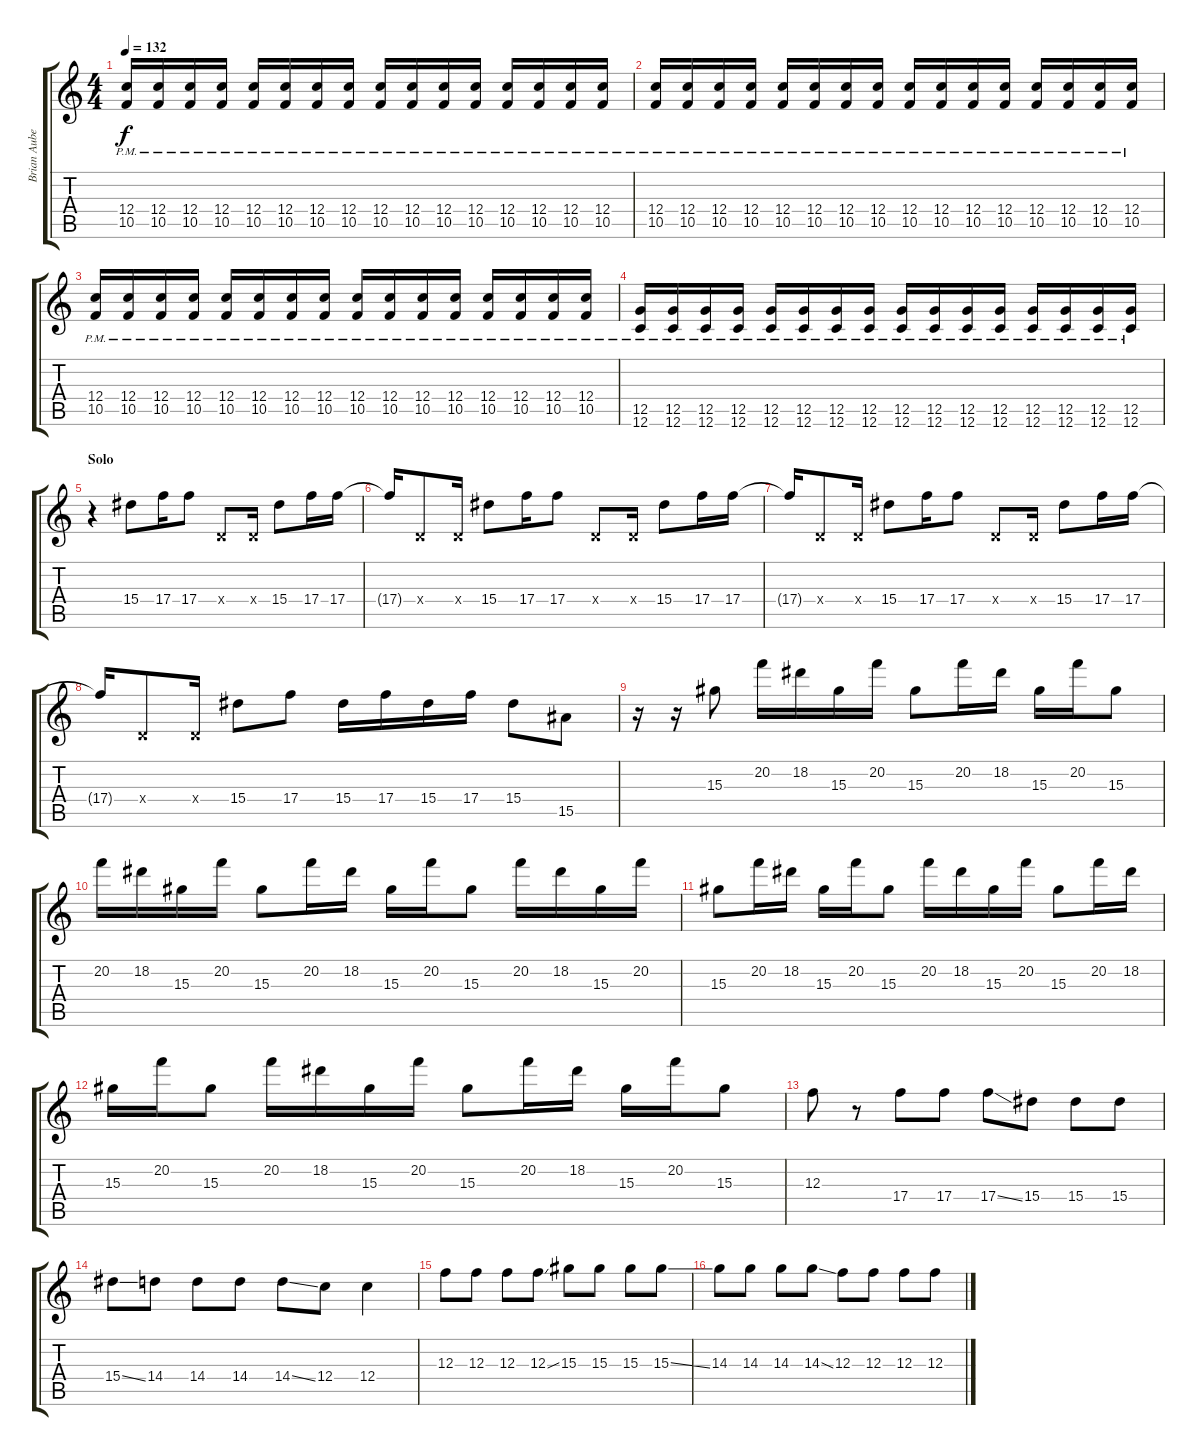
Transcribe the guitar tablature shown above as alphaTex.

\track ("Brian Aubert (Distortion)" "Brian Aube") {instrument distortionguitar}
\staff {score tabs}
\tuning (D4 A3 F3 C3 G2 C2) {hide}
\ts (4 4)
\tempo 132
\clef g2
\ks c
(12.4{pm} 10.5{pm}).16{dy f} (12.4{pm} 10.5{pm}).16 (12.4{pm} 10.5{pm}).16 (12.4{pm} 10.5{pm}).16 (12.4{pm} 10.5{pm}).16 (12.4{pm} 10.5{pm}).16 (12.4{pm} 10.5{pm}).16 (12.4{pm} 10.5{pm}).16 (12.4{pm} 10.5{pm}).16 (12.4{pm} 10.5{pm}).16 (12.4{pm} 10.5{pm}).16 (12.4{pm} 10.5{pm}).16 (12.4{pm} 10.5{pm}).16 (12.4{pm} 10.5{pm}).16 (12.4{pm} 10.5{pm}).16 (12.4{pm} 10.5{pm}).16 |
(12.4{pm} 10.5{pm}).16 (12.4{pm} 10.5{pm}).16 (12.4{pm} 10.5{pm}).16 (12.4{pm} 10.5{pm}).16 (12.4{pm} 10.5{pm}).16 (12.4{pm} 10.5{pm}).16 (12.4{pm} 10.5{pm}).16 (12.4{pm} 10.5{pm}).16 (12.4{pm} 10.5{pm}).16 (12.4{pm} 10.5{pm}).16 (12.4{pm} 10.5{pm}).16 (12.4{pm} 10.5{pm}).16 (12.4{pm} 10.5{pm}).16 (12.4{pm} 10.5{pm}).16 (12.4{pm} 10.5{pm}).16 (12.4{pm} 10.5{pm}).16 |
(12.4{pm} 10.5{pm}).16 (12.4{pm} 10.5{pm}).16 (12.4{pm} 10.5{pm}).16 (12.4{pm} 10.5{pm}).16 (12.4{pm} 10.5{pm}).16 (12.4{pm} 10.5{pm}).16 (12.4{pm} 10.5{pm}).16 (12.4{pm} 10.5{pm}).16 (12.4{pm} 10.5{pm}).16 (12.4{pm} 10.5{pm}).16 (12.4{pm} 10.5{pm}).16 (12.4{pm} 10.5{pm}).16 (12.4{pm} 10.5{pm}).16 (12.4{pm} 10.5{pm}).16 (12.4{pm} 10.5{pm}).16 (12.4{pm} 10.5{pm}).16 |
(12.5{pm} 12.6{pm}).16 (12.5{pm} 12.6{pm}).16 (12.5{pm} 12.6{pm}).16 (12.5{pm} 12.6{pm}).16 (12.5{pm} 12.6{pm}).16 (12.5{pm} 12.6{pm}).16 (12.5{pm} 12.6{pm}).16 (12.5{pm} 12.6{pm}).16 (12.5{pm} 12.6{pm}).16 (12.5{pm} 12.6{pm}).16 (12.5{pm} 12.6{pm}).16 (12.5{pm} 12.6{pm}).16 (12.5{pm} 12.6{pm}).16 (12.5{pm} 12.6{pm}).16 (12.5{pm} 12.6{pm}).16 (12.5{pm} 12.6{pm}).16 |
\section ("" "Solo")
r.4 15.4.8 17.4.16 17.4.8 2.4{x}.8 2.4{x}.16 15.4.8 17.4.16 17.4.16 |
17.4{t}.16 2.4{x}.8 2.4{x}.16 15.4.8 17.4.16 17.4.8 2.4{x}.8 2.4{x}.16 15.4.8 17.4.16 17.4.16 |
17.4{t}.16 2.4{x}.8 2.4{x}.16 15.4.8 17.4.16 17.4.8 2.4{x}.8 2.4{x}.16 15.4.8 17.4.16 17.4.16 |
17.4{t}.16 2.4{x}.8 2.4{x}.16 15.4.8 17.4.8 15.4.16 17.4.16 15.4.16 17.4.16 15.4.8 15.5.8 |
r.16 r.16 15.3.8 20.2.16 18.2.16 15.3.16 20.2.16 15.3.8 20.2.16 18.2.16 15.3.16 20.2.16 15.3.8 |
20.2.16 18.2.16 15.3.16 20.2.16 15.3.8 20.2.16 18.2.16 15.3.16 20.2.16 15.3.8 20.2.16 18.2.16 15.3.16 20.2.16 |
15.3.8 20.2.16 18.2.16 15.3.16 20.2.16 15.3.8 20.2.16 18.2.16 15.3.16 20.2.16 15.3.8 20.2.16 18.2.16 |
15.3.16 20.2.16 15.3.8 20.2.16 18.2.16 15.3.16 20.2.16 15.3.8 20.2.16 18.2.16 15.3.16 20.2.16 15.3.8 |
12.3.8 r.8 17.4.8 17.4.8 17.4{ss}.8 15.4.8 15.4.8 15.4.8 |
15.4{ss}.8 14.4.8 14.4.8 14.4.8 14.4{ss}.8 12.4.8 12.4.4 |
12.3.8 12.3.8 12.3.8 12.3{ss}.8 15.3.8 15.3.8 15.3.8 15.3{ss}.8 |
14.3.8 14.3.8 14.3.8 14.3{ss}.8 12.3.8 12.3.8 12.3.8 12.3.8
